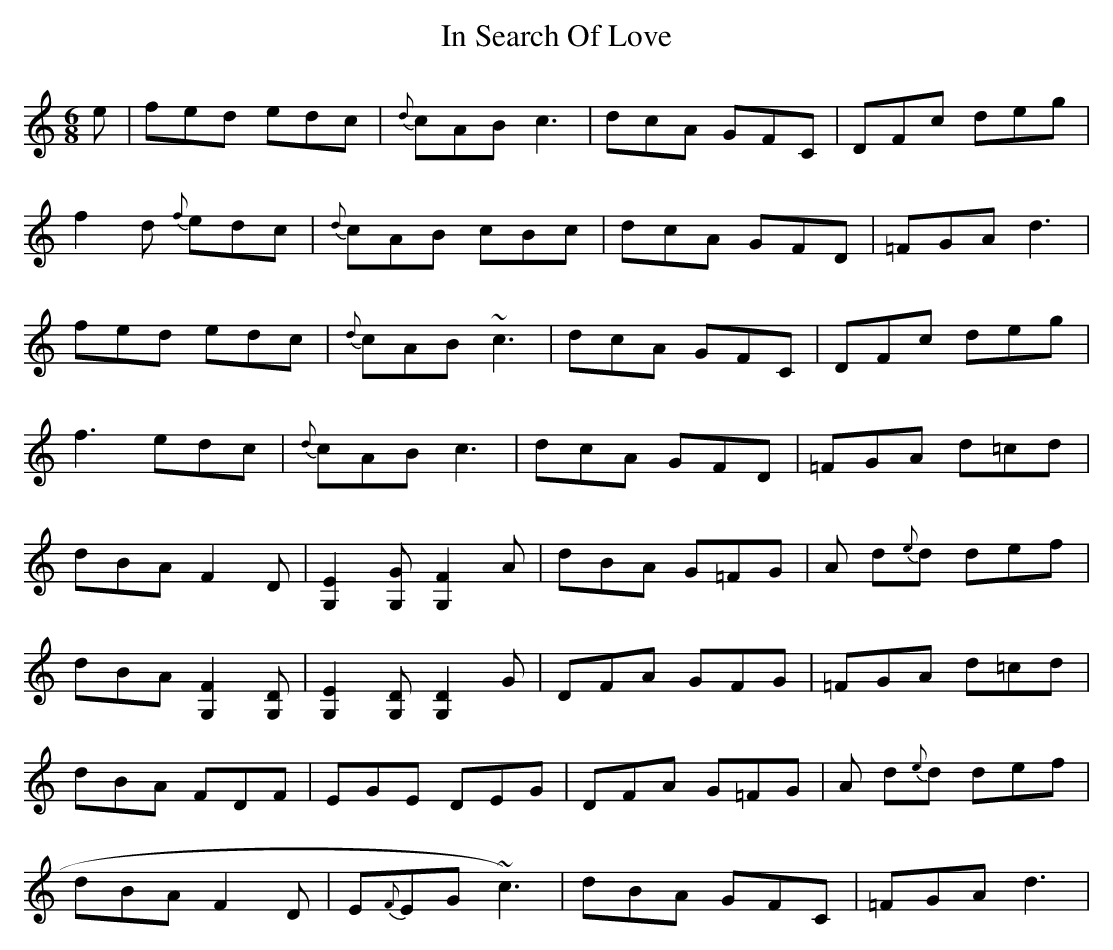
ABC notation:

X:1
T:In Search Of Love
M:6/8
L:1/8
K:C
e | fed edc | {d}cAB c3 | dcA GFC | DFc  deg |
f2d {f}edc | {d}cAB cBc  | dcA GFD | =FGA d3 |
fed edc | {d} cAB ~c3 | dcA GFC | DFc deg |
f3 edc | {d}cAB c3 | dcA GFD | =FGA d=cd |
dBA F2 D | [E2G,2] [GG,] [F2G,2] A | dBA G=FG |  A d{e}d def |
dBA [F2G,2] [DG,] | [E2G,2] [DG,] [D2G,2] G | DFA GFG | =FGA d=cd |
dBA FDF | EGE DEG | DFA G=FG | A d{e}d def |
dBA F2 D | E{F}EG ~c3) | dBA GFC | =FGA d3 |
